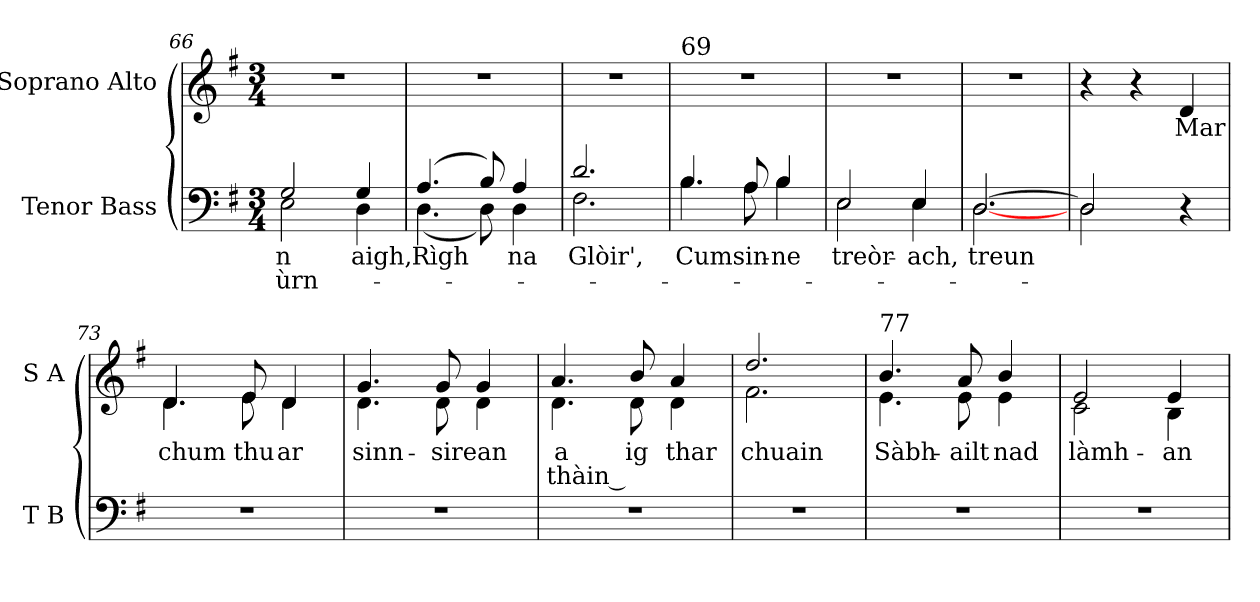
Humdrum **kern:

**kern	**text	**text	**kern	**text	**text
*part2	*part2	*part2	*part1	*part1	*part1
*staff2	*staff2	*staff2	*staff1	*staff1	*staff1
*I"Tenor Bass	*	*	*I"Soprano Alto	*	*
*I'T B	*	*	*I'S A	*	*
*clefF4	*	*	*clefG2	*	*
*k[f#]	*	*	*k[f#]	*	*
*G:	*	*	*G:	*	*
*M3/4	*	*	*M3/4	*	*
=66	=66	=66	=66	=66	=66
!	!LO:LY:a:color=#000000	!LO:LY:a:color=#000000	!LO:N:vis=1	!	!
*^	*	*	*	*	*
2Gi/	2Ei\	n­	ùrn-	2.r	.	.
!	!	!LO:LY:a:color=#000000	!	!	!	!
4Gi/	4Di\	-aigh,	.	.	.	.
=67	=67	=67	=67	=67	=67	=67
!	!	!LO:LY:a:color=#000000	!	!LO:N:vis=1	!	!
(4.Ai/	(4.Di\	Rìgh	.	2.r	.	.
8Bi/)	8Di\)	.	.	.	.	.
!	!	!LO:LY:a:color=#000000	!	!	!	!
4Ai/	4Di\	na	.	.	.	.
=68	=68	=68	=68	=68	=68	=68
!	!	!LO:LY:a:color=#000000	!	!LO:N:vis=1	!	!
2.di/	2.F#i\	Glòir',	.	2.r	.	.
!!LO:LB:g=z
=69	=69	=69	=69	=69	=69	=69
!	!	!	!	!LO:TX:a:t=69	!	!
!	!	!LO:LY:a:color=#000000	!	!LO:N:vis=1	!	!
4.Bi/	4.Bi\	Cum	.	2.r	.	.
!	!	!LO:LY:a:color=#000000	!	!	!	!
8Ai/	8Ai\	sin-	.	.	.	.
!	!	!LO:LY:a:color=#000000	!	!	!	!
4Bi/	4Bi\	-ne	.	.	.	.
=70	=70	=70	=70	=70	=70	=70
!	!	!LO:LY:a:color=#000000	!	!LO:N:vis=1	!	!
2Ei/	2Ei\	treòr-	.	2.r	.	.
!	!	!LO:LY:a:color=#000000	!	!	!	!
4Ei/	4Ei\	-ach,	.	.	.	.
=71	=71	=71	=71	=71	=71	=71
!	!	!LO:LY:a:color=#000000	!	!LO:N:vis=1	!	!
[2.Di/	[2.Di\	treun	.	2.r	.	.
=72	=72	=72	=72	=72	=72	=72
2Di/]	2Di\	.	.	4r	.	.
.	.	.	.	4r	.	.
!	!	!	!	!	!LO:LY:b:color=#000000	!
4r	4ryy	.	.	4di/	Mar	.
!!LO:LB:g=z
=73	=73	=73	=73	=73	=73	=73
!LO:N:vis=1	!	!	!	!	!	!
*v	*v	*	*	*	*	*
*^	*	*	*	*	*
!	!	!	!	!LO:TX:a:t=73	!	!
!	!	!	!	!	!LO:LY:b:color=#000000	!
*v	*v	*	*	*^	*	*
2.r	.	.	4.di/	4.di\	chum	.
!	!	!	!	!	!LO:LY:b:color=#000000	!
.	.	.	8ei/	8ei\	thu	.
!	!	!	!	!	!LO:LY:b:color=#000000	!
.	.	.	4di/	4di\	ar	.
=74	=74	=74	=74	=74	=74	=74
!LO:N:vis=1	!	!	!	!	!	!
!	!	!	!	!	!LO:LY:b:color=#000000	!
2.r	.	.	4.gi/	4.di\	sinn-	.
!	!	!	!	!	!LO:LY:b:color=#000000	!
.	.	.	8gi/	8di\	-sirean	.
.	.	.	4gi/	4di\	.	.
=75	=75	=75	=75	=75	=75	=75
!LO:N:vis=1	!	!	!	!	!	!
!	!	!	!	!	!LO:LY:b:color=#000000	!LO:LY:b:color=#000000
2.r	.	.	4.ai/	4.di\	a	thàin --
!	!	!	!	!	!LO:LY:b:color=#000000	!
.	.	.	8bi/	8di\	-ig	.
!	!	!	!	!	!LO:LY:b:color=#000000	!
.	.	.	4ai/	4di\	thar	.
=76	=76	=76	=76	=76	=76	=76
!LO:N:vis=1	!	!	!	!	!	!
!	!	!	!	!	!LO:LY:b:color=#000000	!
2.r	.	.	2.ddi/	2.f#i\	chuain	.
!!LO:LB:g=z	!!
=77	=77	=77	=77	=77	=77	=77
!LO:N:vis=1	!	!	!	!	!	!
!	!	!	!LO:TX:a:t=77	!	!	!
!	!	!	!	!	!LO:LY:b:color=#000000	!
2.r	.	.	4.bi/	4.ei\	Sàbh-	.
!	!	!	!	!	!LO:LY:b:color=#000000	!
.	.	.	8ai/	8ei\	-ailt	.
!	!	!	!	!	!LO:LY:b:color=#000000	!
.	.	.	4bi/	4ei\	nad	.
=78	=78	=78	=78	=78	=78	=78
!LO:N:vis=1	!	!	!	!	!	!
!	!	!	!	!	!LO:LY:b:color=#000000	!
2.r	.	.	2ei/	2ci\	làmh-	.
!	!	!	!	!	!LO:LY:b:color=#000000	!
.	.	.	4ei/	4Bi\	-an	.
*	*	*	*v	*v	*	*
=	=	=	=	=	=
*-	*-	*-	*-	*-	*-
